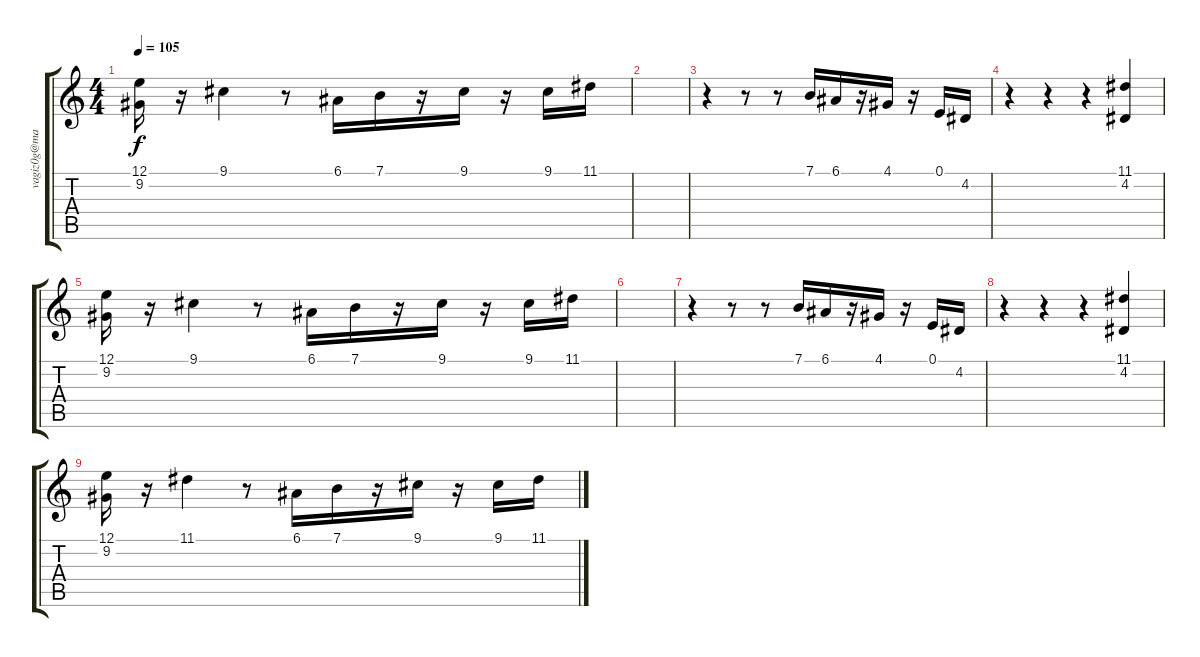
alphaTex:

\track ("" "vagiz0g@ma") {solo instrument shakuhachi}
\staff {score tabs}
\tuning (E4 B3 G3 D3 A2 E2) {hide}
\ts (4 4)
\tempo 105
\clef g2
\ks c
(12.1 9.2).16{dy f} r.16 9.1.4 r.8 6.1.16 7.1.16 r.16 9.1.16 r.16 9.1.16 11.1.16 |
|
r.4 r.8 r.8 7.1.16 6.1.16 r.16 4.1.16 r.16 0.1.16 4.2.16 |
r.4 r.4 r.4 (11.1 4.2).4 |
(12.1 9.2).16 r.16 9.1.4 r.8 6.1.16 7.1.16 r.16 9.1.16 r.16 9.1.16 11.1.16 |
|
r.4 r.8 r.8 7.1.16 6.1.16 r.16 4.1.16 r.16 0.1.16 4.2.16 |
r.4 r.4 r.4 (11.1 4.2).4 |
(12.1 9.2).16 r.16 11.1.4 r.8 6.1.16 7.1.16 r.16 9.1.16 r.16 9.1.16 11.1.16
